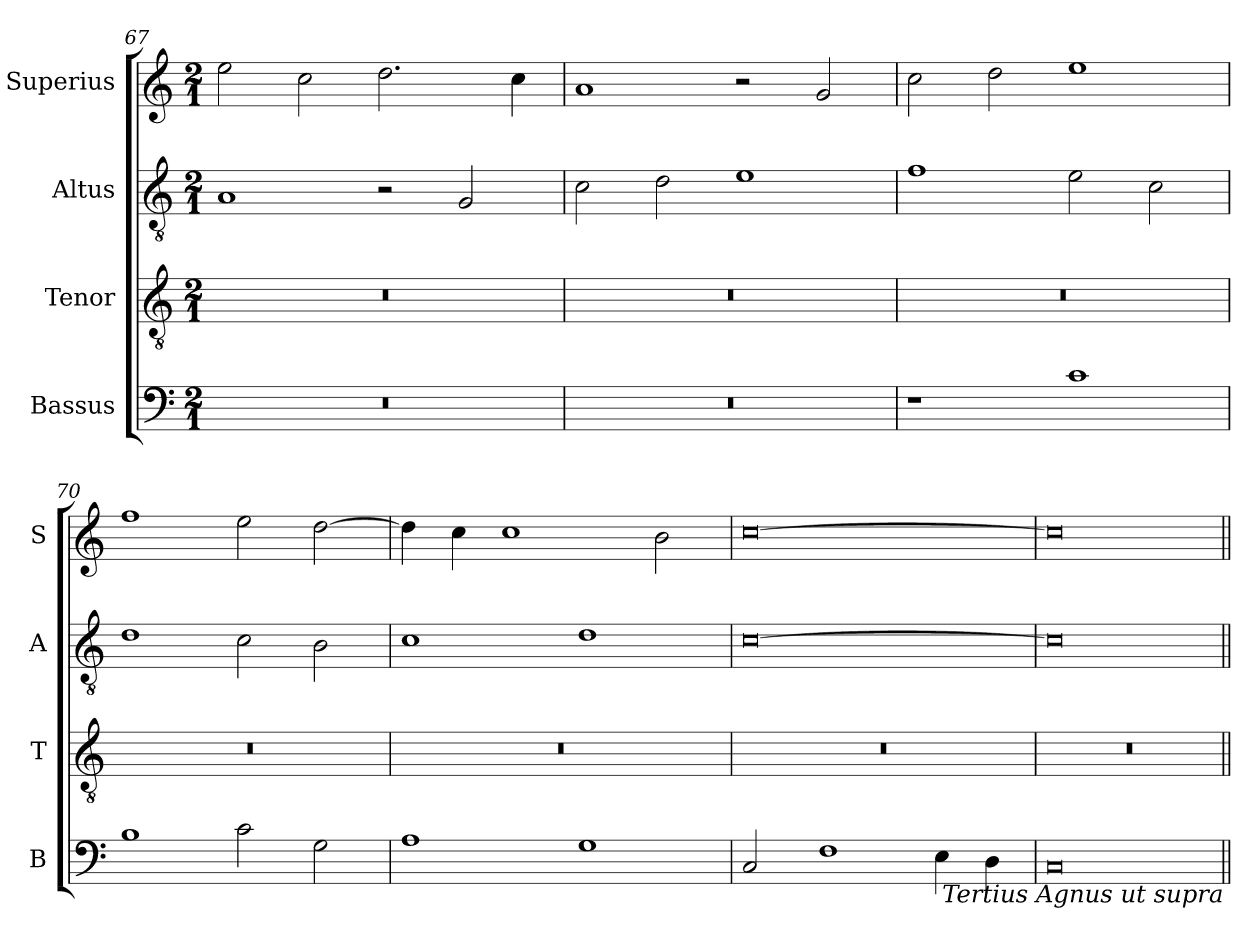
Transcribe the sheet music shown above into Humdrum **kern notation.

**kern	**kern	**kern	**kern
*part4	*part3	*part2	*part1
*staff4	*staff3	*staff2	*staff1
*I"Bassus	*I"Tenor	*I"Altus	*I"Superius
*I'B	*I'T	*I'A	*I'S
*clefF4	*clefGv2	*clefGv2	*clefG2
*k[]	*k[]	*k[]	*k[]
*M2/1	*M2/1	*M2/1	*M2/1
=67	=67	=67	=67
0r	0r	1A	2ee\
.	.	.	2cc\
.	.	2r	2.dd\
.	.	2G/	.
.	.	.	4cc\
=68	=68	=68	=68
0r	0r	2c\	1a
.	.	2d\	.
.	.	1e	2r
.	.	.	2g/
=69	=69	=69	=69
1r	0r	1f	2cc\
.	.	.	2dd\
1c	.	2e\	1ee
.	.	2c\	.
=70	=70	=70	=70
1B	0r	1d	1ff
2c\	.	2c\	2ee\
2G\	.	2B\	[2dd\
=71	=71	=71	=71
1A	0r	1c	4dd\]
.	.	.	4cc\
.	.	.	1cc
1G	.	1d	.
.	.	.	2b\
=72	=72	=72	=72
2C/	0r	[0c	[0cc
1F	.	.	.
4E\	.	.	.
4D\	.	.	.
=73	=73	=73	=73
0C	0r	0c]	0cc]
!LO:TX:b:i:rj:t=Tertius Agnus ut supra	!	!	!
=||	=||	=||	=||
*-	*-	*-	*-
